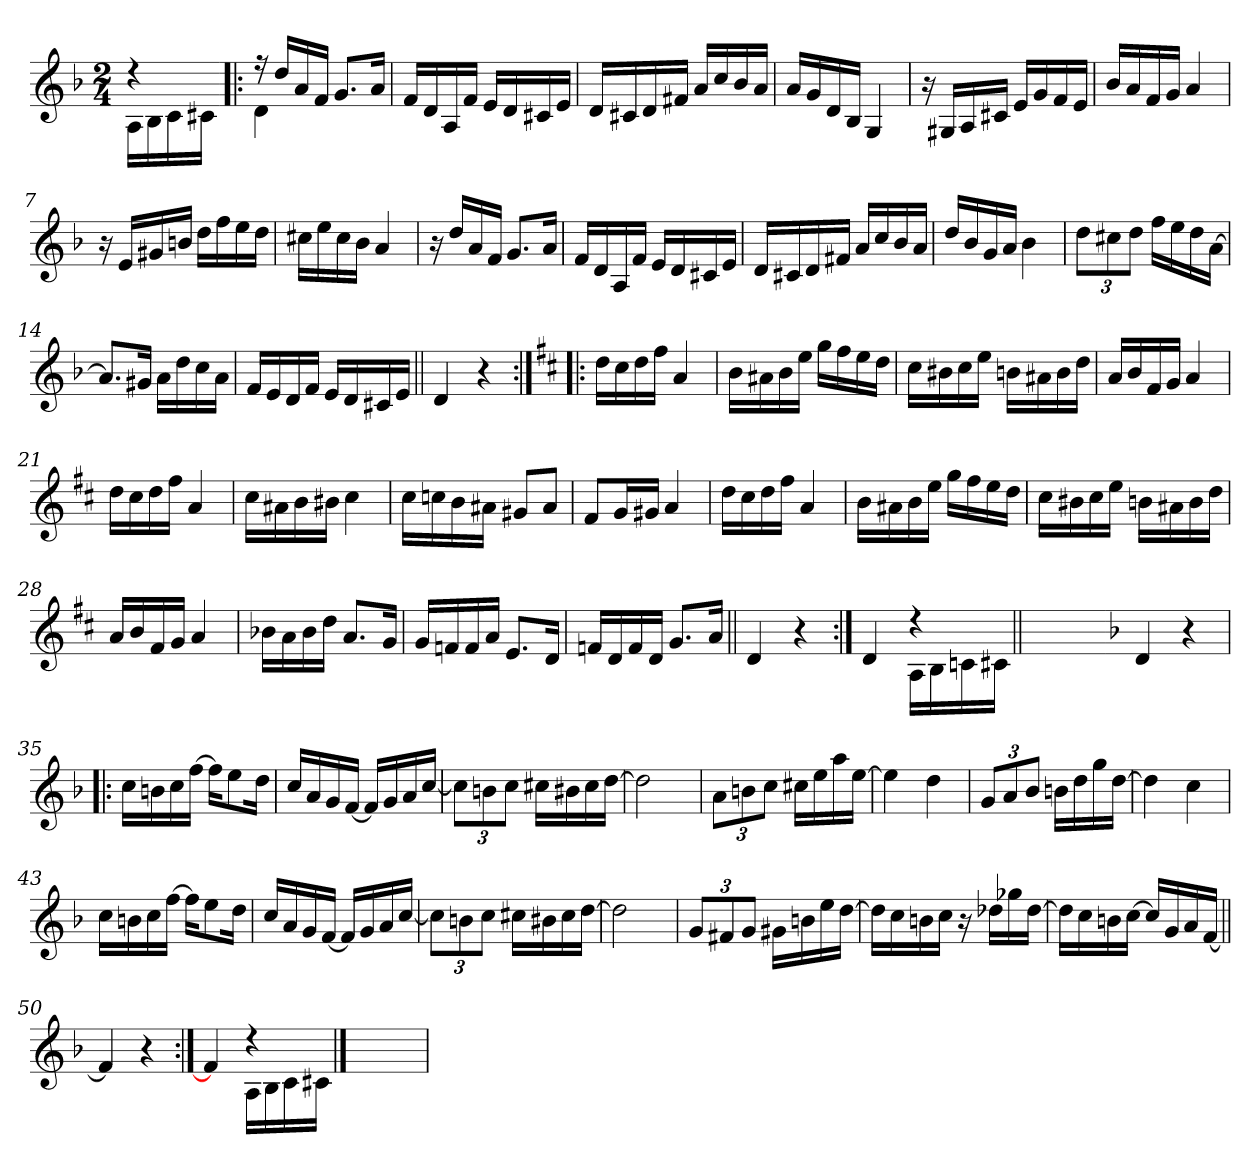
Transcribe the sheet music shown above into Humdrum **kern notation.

**kern
*part1
*staff1
*clefG2
*k[b-]
*F:
*M2/4
=
*^
4r	16A!\LL
.	16B-!\
.	16c!\
.	16c#X!\JJ
=1!|:	=1!|:
16rff	4d!\
16dd/LL	.
16a/	.
16f/JJ	.
8.g/L	4ryy
16a/Jk	.
*v	*v
=2
16f/LL
16d/
16A/
16f/JJ
16e/LL
16d/
16c#X/
16e/JJ
=3
16d/LL
16c#X/
16d/
16f#X/JJ
16a/LL
16cc/
16b-/
16a/JJ
!!LO:LB:g=z
=4
16a/LL
16g/
16d/
16B-/JJ
4G/
=5
16r
16G#X/LL
16A/
16c#X/JJ
16e/LL
16g/
16f/
16e/JJ
=6
16b-/LL
16a/
16f/
16g/JJ
4a/
=7
16r
16e/LL
16g#X/
16bn/JJ
16dd\LL
16ff\
16ee\
16dd\JJ
!!LO:LB:g=z
=8
16cc#X\LL
16ee\
16cc#\
16b-\JJ
4a/
=9
16r
16dd/LL
16a/
16f/JJ
8.g/L
16a/Jk
=10
16f/LL
16d/
16A/
16f/JJ
16e/LL
16d/
16c#X/
16e/JJ
=11
16d/LL
16c#X/
16d/
16f#X/JJ
16a/LL
16cc/
16b-/
16a/JJ
!!LO:LB:g=z
=12
16dd/LL
16b-/
16g/
16a/JJ
4b-\
=13
12dd\L
12cc#X\
12dd\J
16ff\LL
16ee\
16dd\
[16a\JJ
=14
8.a/L]
16g#X/Jk
16a\LL
16dd\
16cc\
16a\JJ
=15
16f/LL
16e/
16d/
16f/JJ
16e/LL
16d/
16c#X/
16e/JJ
=16||
4d/
4r
!!LO:LB:g=z
=17:|!|:
*k[f#c#]
*D:
16dd\LL
16cc#\
16dd\
16ff#\JJ
4a/
=18
16b\LL
16a#X\
16b\
16ee\JJ
16gg\LL
16ff#\
16ee\
16dd\JJ
=19
16cc#\LL
16b#X\
16cc#\
16ee\JJ
16bn\LL
16a#X\
16b\
16dd\JJ
=20
16a/LL
16b/
16f#/
16g/JJ
4a/
=21
16dd\LL
16cc#\
16dd\
16ff#\JJ
4a/
!!LO:LB:g=z
=22
16cc#\LL
16a#X\
16b\
16b#X\JJ
4cc#\
=23
16cc#\LL
16ccn\
16b\
16a#X\JJ
8g#X/L
8a#/J
=24
8f#/L
16g/L
16g#X/JJ
4a/
=25
16dd\LL
16cc#\
16dd\
16ff#\JJ
4a/
!!LO:LB:g=z
=26
16b\LL
16a#X\
16b\
16ee\JJ
16gg\LL
16ff#\
16ee\
16dd\JJ
=27
16cc#\LL
16b#X\
16cc#\
16ee\JJ
16bn\LL
16a#X\
16b\
16dd\JJ
=28
16a/LL
16b/
16f#/
16g/JJ
4a/
=29
16b-X\LL
16a\
16b-\
16dd\JJ
8.a/L
16g/Jk
!!LO:LB:g=z
=30
16g/LL
16fn/
16f/
16a/JJ
8.e/L
16d/Jk
=31
16fn/LL
16d/
16f/
16d/JJ
8.g/L
16a/Jk
=32||
4d/
4r
=33:|!
*^
4d/	4ryy
4r	16A\LL
.	16B\
.	16cn\
.	16c#X\JJ
*v	*v
=33X1||
*stria0
2ryy
!!LO:LB:g=z
=34-
*stria5
*k[b-]
*F:
4d/
4r
=35!|:
16cc\LL
16bn\
16cc\
[16ff\JJ
16ff\KL]
8ee\
16dd\Jk
=36
16cc/LL
16a/
16g/
[16f/JJ
16f/LL]
16g/
16a/
[16cc/JJ
=37
12cc\L]
12bn\
12cc\J
16cc#X\LL
16b#X\
16cc#\
[16dd\JJ
!!LO:PB:g=z
=38
2dd\]
=39
12a\L
12bn\
12cc\J
16cc#X\LL
16ee\
16aa\
[16ee\JJ
=40
4ee\]
4dd\
=41
12g/L
12a/
12b-/J
16bn\LL
16dd\
16gg\
[16dd\JJ
!!LO:LB:g=z
=42
4dd\]
4cc\
=43
16cc\LL
16bn\
16cc\
[16ff\JJ
16ff\KL]
8ee\
16dd\Jk
=44
16cc/LL
16a/
16g/
[16f/JJ
16f/LL]
16g/
16a/
[16cc/JJ
=45
12cc\L]
12bn\
12cc\J
16cc#X\LL
16b#X\
16cc#\
[16dd\JJ
!!LO:LB:g=z
=46
2dd\]
=47
12g/L
12f#X/
12g/J
16g#X\LL
16bn\
16ee\
[16dd\JJ
=48
16dd\LL]
16cc\
16bn\
16cc\JJ
16r
16dd-X\LL
16gg-X\
[16dd-\JJ
=49
16dd-\LL]
16cc\
16bn\
[16cc\JJ
16cc/LL]
16g/
16a/
[16f/JJ
!!LO:LB:g=z
=50||
4f/]
4r
=51:|!
*^
4f/]	4ryy
4r	16A!\LL
.	16B-!\
.	16c!\
.	16c#X!\JJ
*v	*v
==52
*stria0
2ryy
=
*-
